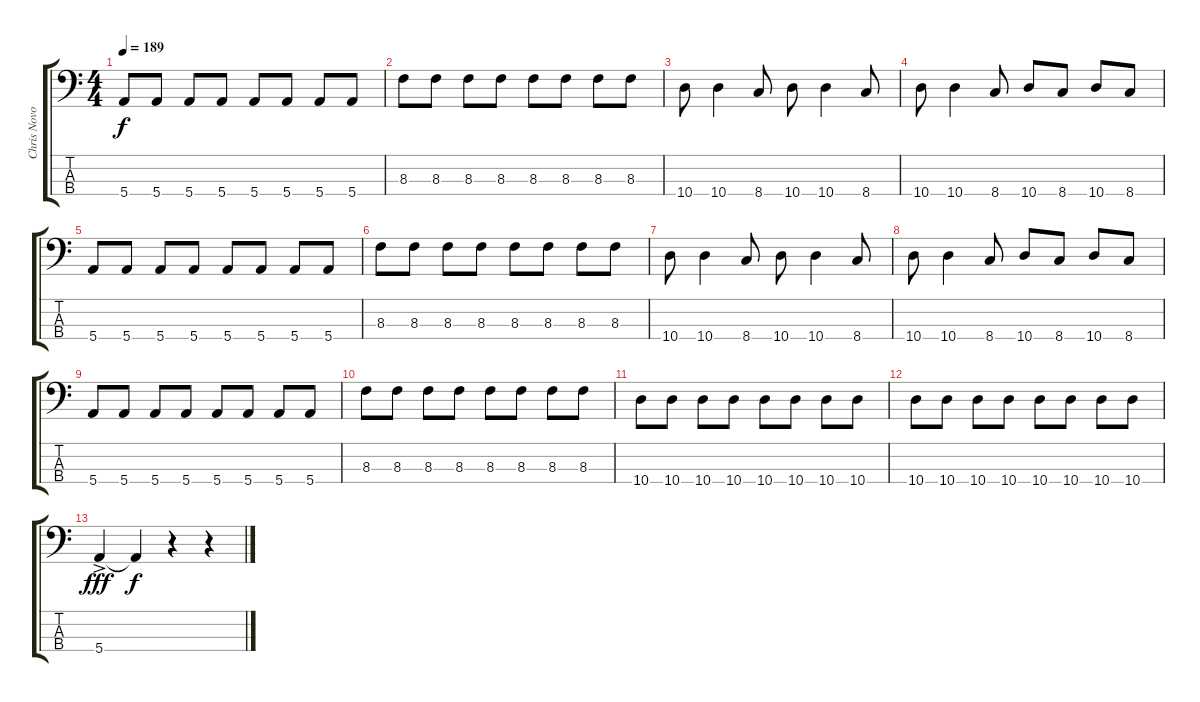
\track ("Chris Novoselic (Bass)" "Chris Novo") {instrument electricbassfinger}
\staff {score tabs}
\tuning (G2 D2 A1 E1) {hide}
\ts (4 4)
\tempo 189
\clef f4
\ks c
5.4.8{dy f} 5.4.8 5.4.8 5.4.8 5.4.8 5.4.8 5.4.8 5.4.8 |
8.3.8 8.3.8 8.3.8 8.3.8 8.3.8 8.3.8 8.3.8 8.3.8 |
10.4.8 10.4.4 8.4.8 10.4.8 10.4.4 8.4.8 |
10.4.8 10.4.4 8.4.8 10.4.8 8.4.8 10.4.8 8.4.8 |
5.4.8 5.4.8 5.4.8 5.4.8 5.4.8 5.4.8 5.4.8 5.4.8 |
8.3.8 8.3.8 8.3.8 8.3.8 8.3.8 8.3.8 8.3.8 8.3.8 |
10.4.8 10.4.4 8.4.8 10.4.8 10.4.4 8.4.8 |
10.4.8 10.4.4 8.4.8 10.4.8 8.4.8 10.4.8 8.4.8 |
5.4.8 5.4.8 5.4.8 5.4.8 5.4.8 5.4.8 5.4.8 5.4.8 |
8.3.8 8.3.8 8.3.8 8.3.8 8.3.8 8.3.8 8.3.8 8.3.8 |
10.4.8 10.4.8 10.4.8 10.4.8 10.4.8 10.4.8 10.4.8 10.4.8 |
10.4.8 10.4.8 10.4.8 10.4.8 10.4.8 10.4.8 10.4.8 10.4.8 |
5.4{ac}.4{dy fff} 5.4{t}.4{dy f} r.4 r.4
